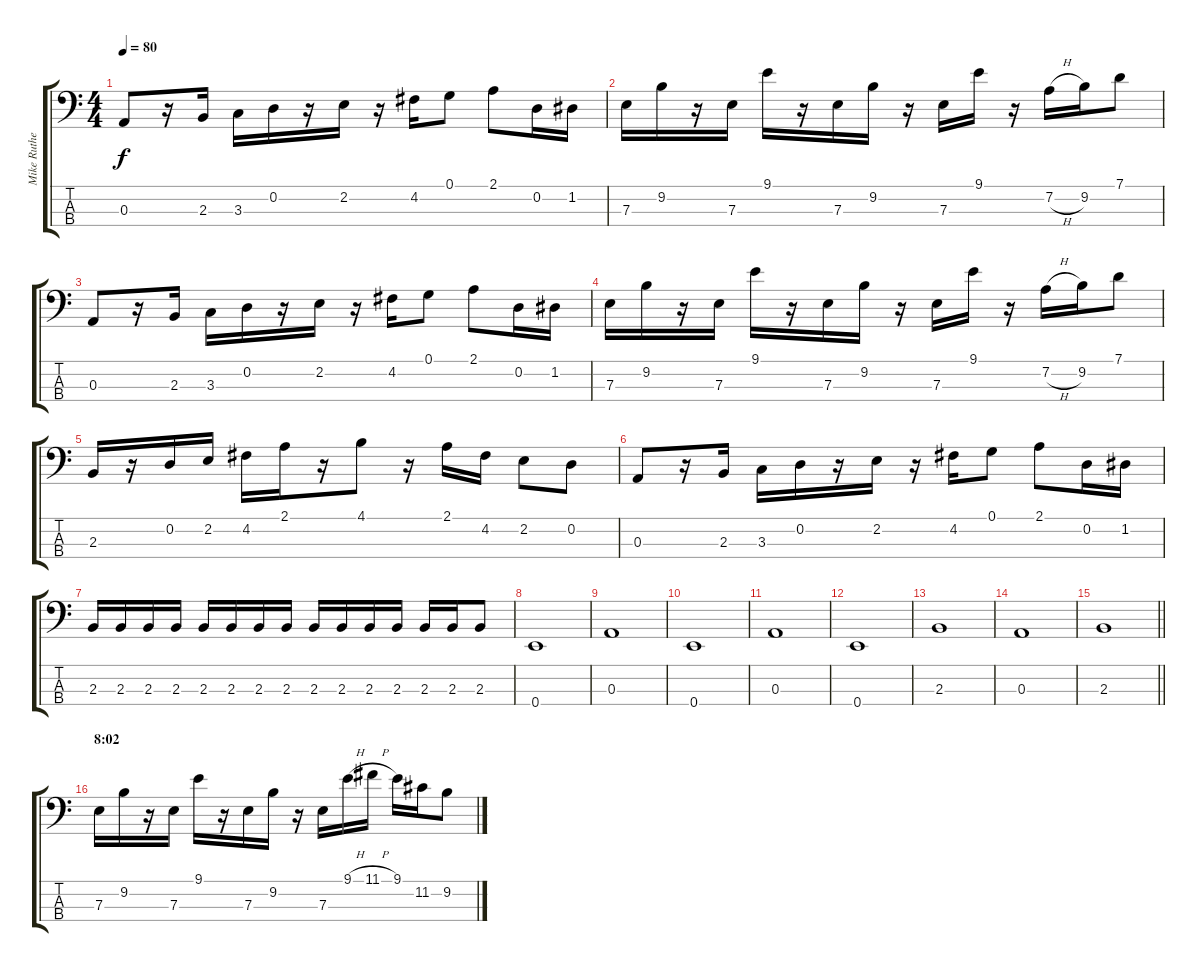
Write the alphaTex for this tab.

\track ("Mike Rutherford (bass)" "Mike Ruthe") {solo instrument electricbassfinger}
\staff {score tabs}
\tuning (G2 D2 A1 E1) {hide}
\ts (4 4)
\tempo 80
\clef f4
\ks c
0.3.8{dy f} r.16 2.3.16 3.3.16 0.2.16 r.16 2.2.16 r.16 4.2.16 0.1.8 2.1.8 0.2.16 1.2.16 |
7.3.16 9.2.16 r.16 7.3.16 9.1.16 r.16 7.3.16 9.2.16 r.16 7.3.16 9.1.16 r.16 7.2{h}.16 9.2.16 7.1.8 |
0.3.8 r.16 2.3.16 3.3.16 0.2.16 r.16 2.2.16 r.16 4.2.16 0.1.8 2.1.8 0.2.16 1.2.16 |
7.3.16 9.2.16 r.16 7.3.16 9.1.16 r.16 7.3.16 9.2.16 r.16 7.3.16 9.1.16 r.16 7.2{h}.16 9.2.16 7.1.8 |
2.3.16 r.16 0.2.16 2.2.16 4.2.16 2.1.16 r.16 4.1.8 r.16 2.1.16 4.2.16 2.2.8 0.2.8 |
0.3.8 r.16 2.3.16 3.3.16 0.2.16 r.16 2.2.16 r.16 4.2.16 0.1.8 2.1.8 0.2.16 1.2.16 |
2.3.16 2.3.16 2.3.16 2.3.16 2.3.16 2.3.16 2.3.16 2.3.16 2.3.16 2.3.16 2.3.16 2.3.16 2.3.16 2.3.16 2.3.8 |
0.4.1{instrument fretlessbass} |
0.3.1 |
0.4.1 |
0.3.1 |
0.4.1 |
2.3.1 |
0.3.1 |
\barLineRight lightlight
2.3.1 |
\section ("" "8:02")
7.3.16{instrument electricbassfinger} 9.2.16 r.16 7.3.16 9.1.16 r.16 7.3.16 9.2.16 r.16 7.3.16 9.1{h}.16 11.1{h}.16 9.1.16 11.2.16 9.2.8
